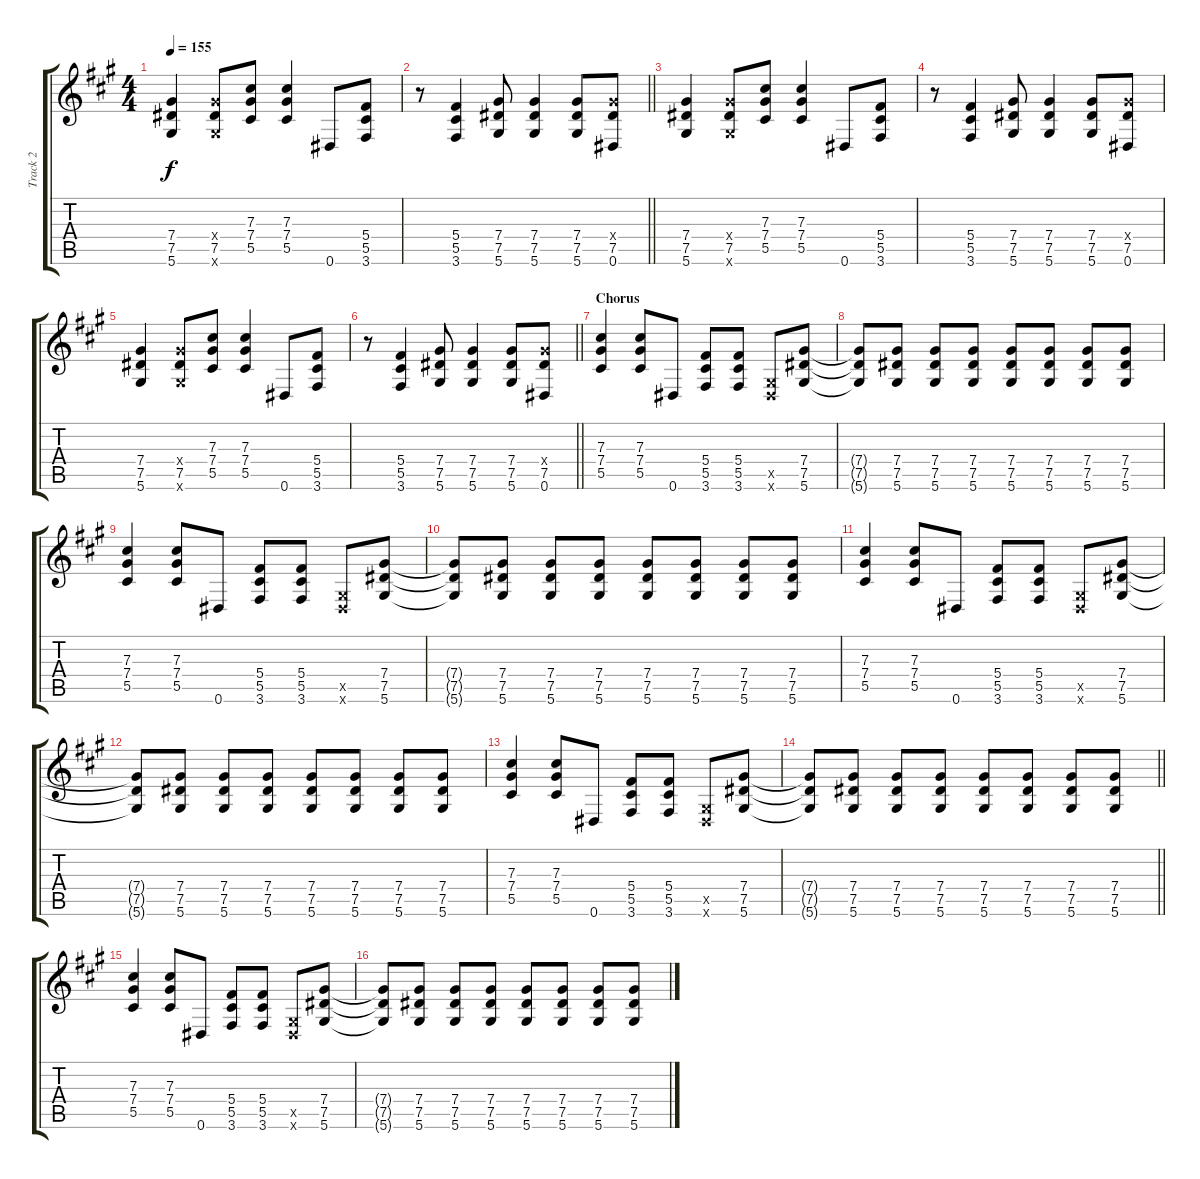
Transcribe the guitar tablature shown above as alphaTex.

\track ("Track 2" "Track 2") {instrument distortionguitar}
\staff {score tabs}
\tuning (Eb4 Bb3 Gb3 Db3 Ab2 Eb2) {hide}
\ts (4 4)
\tempo 155
\clef g2
\ks a
(7.4 7.5 5.6).4{dy f} (7.4{x} 7.5 5.6{x}).8 (7.3 7.4 5.5).8 (7.3 7.4 5.5).4 0.6.8 (5.4 5.5 3.6).8 |
\barLineRight lightlight
r.8 (5.4 5.5 3.6).4 (7.4 7.5 5.6).8 (7.4 7.5 5.6).4 (7.4 7.5 5.6).8 (7.4{x} 7.5 0.6).8 |
(7.4 7.5 5.6).4 (7.4{x} 7.5 5.6{x}).8 (7.3 7.4 5.5).8 (7.3 7.4 5.5).4 0.6.8 (5.4 5.5 3.6).8 |
r.8 (5.4 5.5 3.6).4 (7.4 7.5 5.6).8 (7.4 7.5 5.6).4 (7.4 7.5 5.6).8 (7.4{x} 7.5 0.6).8 |
(7.4 7.5 5.6).4 (7.4{x} 7.5 5.6{x}).8 (7.3 7.4 5.5).8 (7.3 7.4 5.5).4 0.6.8 (5.4 5.5 3.6).8 |
\barLineRight lightlight
r.8 (5.4 5.5 3.6).4 (7.4 7.5 5.6).8 (7.4 7.5 5.6).4 (7.4 7.5 5.6).8 (7.4{x} 7.5 0.6).8 |
\section ("" "Chorus")
(7.3 7.4 5.5).4 (7.3 7.4 5.5).8 0.6.8 (5.4 5.5 3.6).8 (5.4 5.5 3.6).8 (0.5{x} 0.6{x}).8 (7.4 7.5 5.6).8 |
(7.4{t} 7.5{t} 5.6{t}).8 (7.4 7.5 5.6).8 (7.4 7.5 5.6).8 (7.4 7.5 5.6).8 (7.4 7.5 5.6).8 (7.4 7.5 5.6).8 (7.4 7.5 5.6).8 (7.4 7.5 5.6).8 |
(7.3 7.4 5.5).4 (7.3 7.4 5.5).8 0.6.8 (5.4 5.5 3.6).8 (5.4 5.5 3.6).8 (0.5{x} 0.6{x}).8 (7.4 7.5 5.6).8 |
(7.4{t} 7.5{t} 5.6{t}).8 (7.4 7.5 5.6).8 (7.4 7.5 5.6).8 (7.4 7.5 5.6).8 (7.4 7.5 5.6).8 (7.4 7.5 5.6).8 (7.4 7.5 5.6).8 (7.4 7.5 5.6).8 |
(7.3 7.4 5.5).4 (7.3 7.4 5.5).8 0.6.8 (5.4 5.5 3.6).8 (5.4 5.5 3.6).8 (0.5{x} 0.6{x}).8 (7.4 7.5 5.6).8 |
(7.4{t} 7.5{t} 5.6{t}).8 (7.4 7.5 5.6).8 (7.4 7.5 5.6).8 (7.4 7.5 5.6).8 (7.4 7.5 5.6).8 (7.4 7.5 5.6).8 (7.4 7.5 5.6).8 (7.4 7.5 5.6).8 |
(7.3 7.4 5.5).4 (7.3 7.4 5.5).8 0.6.8 (5.4 5.5 3.6).8 (5.4 5.5 3.6).8 (0.5{x} 0.6{x}).8 (7.4 7.5 5.6).8 |
\barLineRight lightlight
(7.4{t} 7.5{t} 5.6{t}).8 (7.4 7.5 5.6).8 (7.4 7.5 5.6).8 (7.4 7.5 5.6).8 (7.4 7.5 5.6).8 (7.4 7.5 5.6).8 (7.4 7.5 5.6).8 (7.4 7.5 5.6).8 |
(7.3 7.4 5.5).4 (7.3 7.4 5.5).8 0.6.8 (5.4 5.5 3.6).8 (5.4 5.5 3.6).8 (0.5{x} 0.6{x}).8 (7.4 7.5 5.6).8 |
(7.4{t} 7.5{t} 5.6{t}).8 (7.4 7.5 5.6).8 (7.4 7.5 5.6).8 (7.4 7.5 5.6).8 (7.4 7.5 5.6).8 (7.4 7.5 5.6).8 (7.4 7.5 5.6).8 (7.4 7.5 5.6).8
